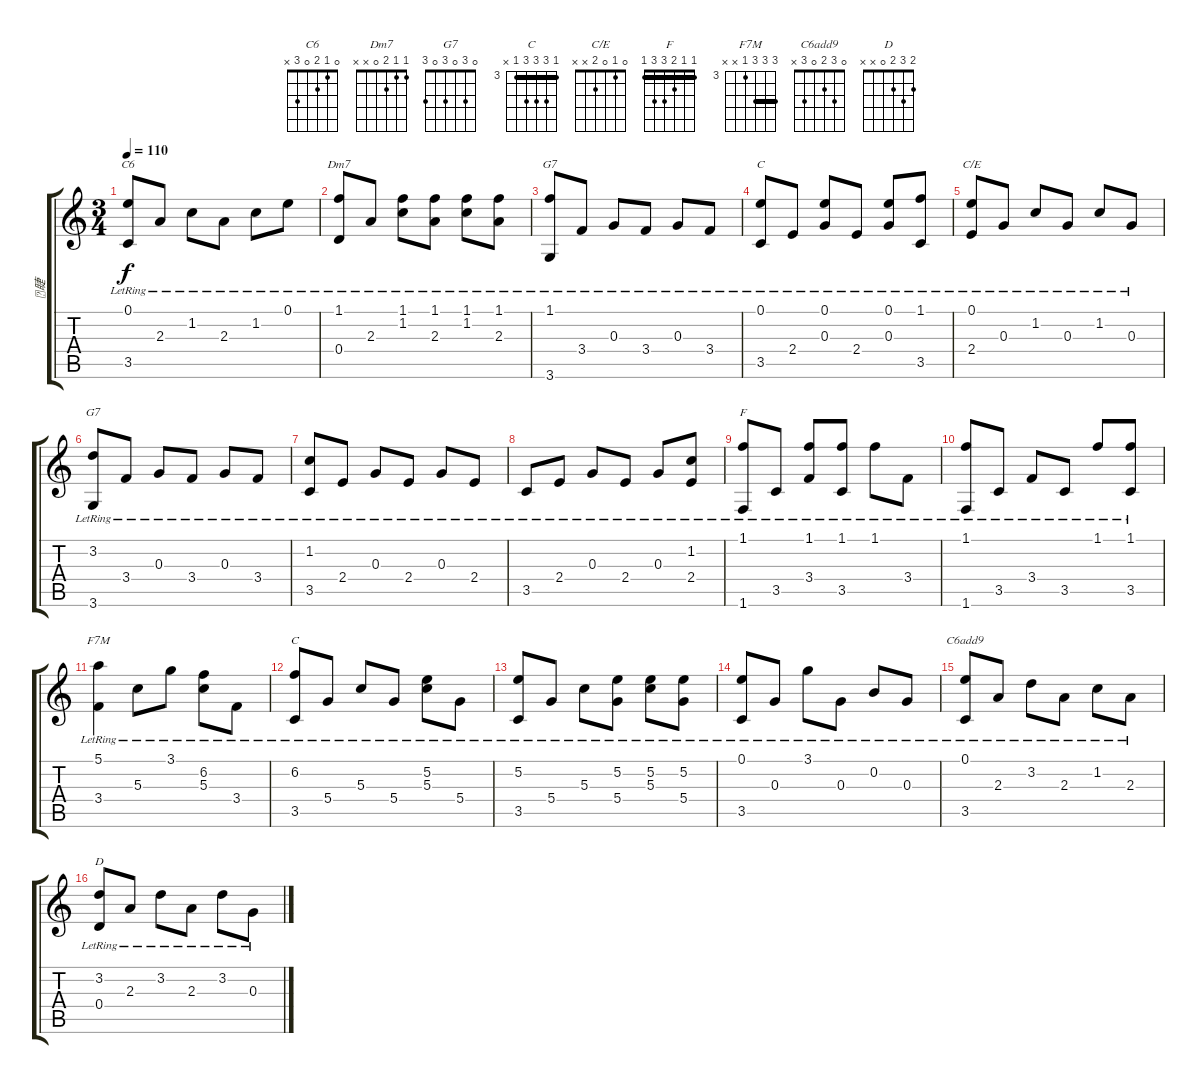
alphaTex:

\track ("睫" "睫") {instrument acousticguitarnylon}
\staff {score tabs}
\tuning (E4 B3 G3 D3 A2 E2) {hide}
\chord ("C6" 0 1 2 0 3 x)
\chord ("Dm7" 1 1 2 0 x x)
\chord ("G7" 1 0 0 3 x 3)
\chord ("C" 0 1 0 2 3 x)
\chord ("C/E" 0 1 0 2 x x)
\chord ("G7" 0 3 0 3 0 3)
\chord ("F" 1 1 2 3 3 1) {barre 1}
\chord ("F7M" 5 5 5 3 x x) {firstfret 3 barre 5}
\chord ("C" 3 5 5 5 3 x) {firstfret 3 barre 3}
\chord ("C6add9" 0 3 2 0 3 x)
\chord ("D" 2 3 2 0 x x)
\ts (3 4)
\tempo 110
\clef g2
\ks c
(0.1{lr} 3.5{lr}).8{ch "C6" dy f} 2.3{lr}.8 1.2{lr}.8 2.3{lr}.8 1.2{lr}.8 0.1{lr}.8 |
(1.1{lr} 0.4{lr}).8{ch "Dm7"} 2.3{lr}.8 (1.1{lr} 1.2{lr}).8 (1.1{lr} 2.3{lr}).8 (1.1{lr} 1.2{lr}).8 (1.1{lr} 2.3{lr}).8 |
(1.1{lr} 3.6{lr}).8{ch "G7"} 3.4{lr}.8 0.3{lr}.8 3.4{lr}.8 0.3{lr}.8 3.4{lr}.8 |
(0.1{lr} 3.5{lr}).8{ch "C"} 2.4{lr}.8 (0.1{lr} 0.3{lr}).8 2.4{lr}.8 (0.1{lr} 0.3{lr}).8 (1.1{lr} 3.5{lr}).8 |
(0.1{lr} 2.4{lr}).8{ch "C/E"} 0.3{lr}.8 1.2{lr}.8 0.3{lr}.8 1.2{lr}.8 0.3{lr}.8 |
(3.2{lr} 3.6{lr}).8{ch "G7"} 3.4{lr}.8 0.3{lr}.8 3.4{lr}.8 0.3{lr}.8 3.4{lr}.8 |
(1.2{lr} 3.5{lr}).8 2.4{lr}.8 0.3{lr}.8 2.4{lr}.8 0.3{lr}.8 2.4{lr}.8 |
3.5{lr}.8 2.4{lr}.8 0.3{lr}.8 2.4{lr}.8 0.3{lr}.8 (1.2{lr} 2.4{lr}).8 |
(1.1{lr} 1.6{lr}).8{ch "F"} 3.5{lr}.8 (1.1{lr} 3.4{lr}).8 (1.1{lr} 3.5{lr}).8 1.1{lr}.8 3.4{lr}.8 |
(1.1{lr} 1.6{lr}).8 3.5{lr}.8 3.4{lr}.8 3.5{lr}.8 1.1{lr}.8 (1.1{lr} 3.5{lr}).8 |
(5.1{lr} 3.4{lr}).4{ch "F7M"} 5.3{lr}.8 3.1{lr}.8 (6.2{lr} 5.3{lr}).8 3.4{lr}.8 |
(6.2{lr} 3.5{lr}).8{ch "C"} 5.4{lr}.8 5.3{lr}.8 5.4{lr}.8 (5.2{lr} 5.3{lr}).8 5.4{lr}.8 |
(5.2{lr} 3.5{lr}).8 5.4{lr}.8 5.3{lr}.8 (5.2{lr} 5.4{lr}).8 (5.2{lr} 5.3{lr}).8 (5.2{lr} 5.4{lr}).8 |
(0.1{lr} 3.5{lr}).8 0.3{lr}.8 3.1{lr}.8 0.3{lr}.8 0.2{lr}.8 0.3{lr}.8 |
(0.1{lr} 3.5{lr}).8{ch "C6add9"} 2.3{lr}.8 3.2{lr}.8 2.3{lr}.8 1.2{lr}.8 2.3{lr}.8 |
(3.2{lr} 0.4{lr}).8{ch "D"} 2.3{lr}.8 3.2{lr}.8 2.3{lr}.8 3.2{lr}.8 0.3{lr}.8
